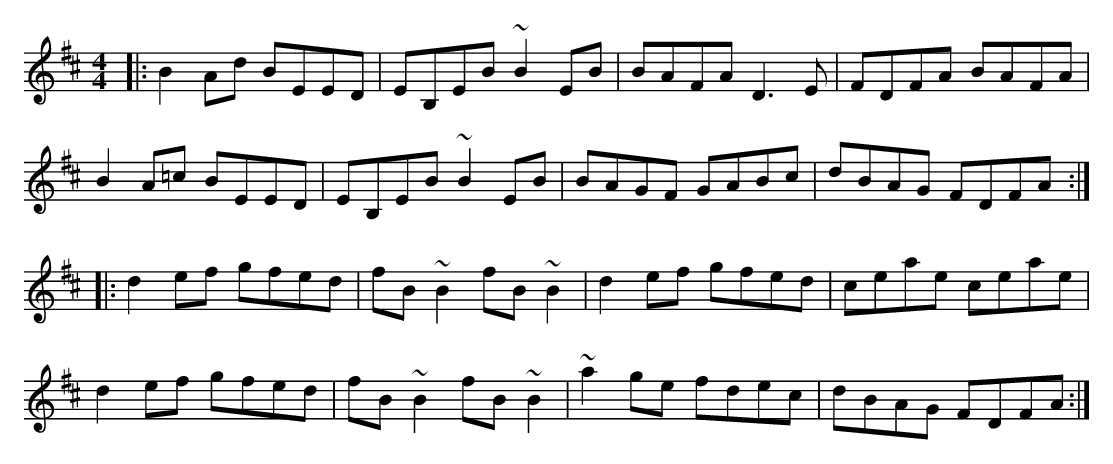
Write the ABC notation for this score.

X:1
M:4/4
K:Edor
|:B2Ad BEED|EB,EB ~B2EB|BAFA D3E|FDFA BAFA|
B2A=c BEED|EB,EB ~B2EB|BAGF GABc|dBAG FDFA:|
|:d2ef gfed|fB~B2 fB~B2|d2ef gfed|ceae ceae|
d2ef gfed|fB~B2 fB~B2|~a2ge fdec|dBAG FDFA:|
